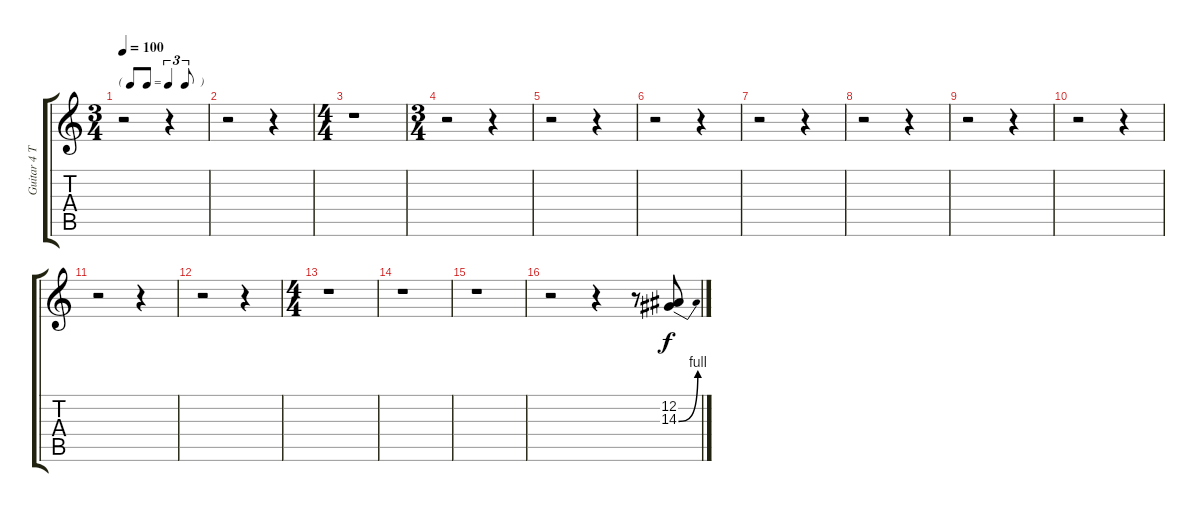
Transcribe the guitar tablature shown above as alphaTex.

\track ("Guitar 4 Talkbox" "Guitar 4 T") {instrument lead2sawtooth}
\staff {score tabs}
\tuning (Eb4 Bb3 Gb3 Db3 Ab2 Eb2) {hide}
\ts (3 4)
\tf triplet8th
\tempo 100
\clef g2
\ks c
r.2{dy f} r.4 |
r.2 r.4 |
\ts (4 4)
r.1 |
\ts (3 4)
r.2 r.4 |
r.2 r.4 |
r.2 r.4 |
r.2 r.4 |
r.2 r.4 |
r.2 r.4 |
r.2 r.4 |
r.2 r.4 |
r.2 r.4 |
\ts (4 4)
r.1 |
r.1 |
r.1 |
r.2 r.4 r.8 (12.2 14.3{be (bend 0 0 60 4)}).8
